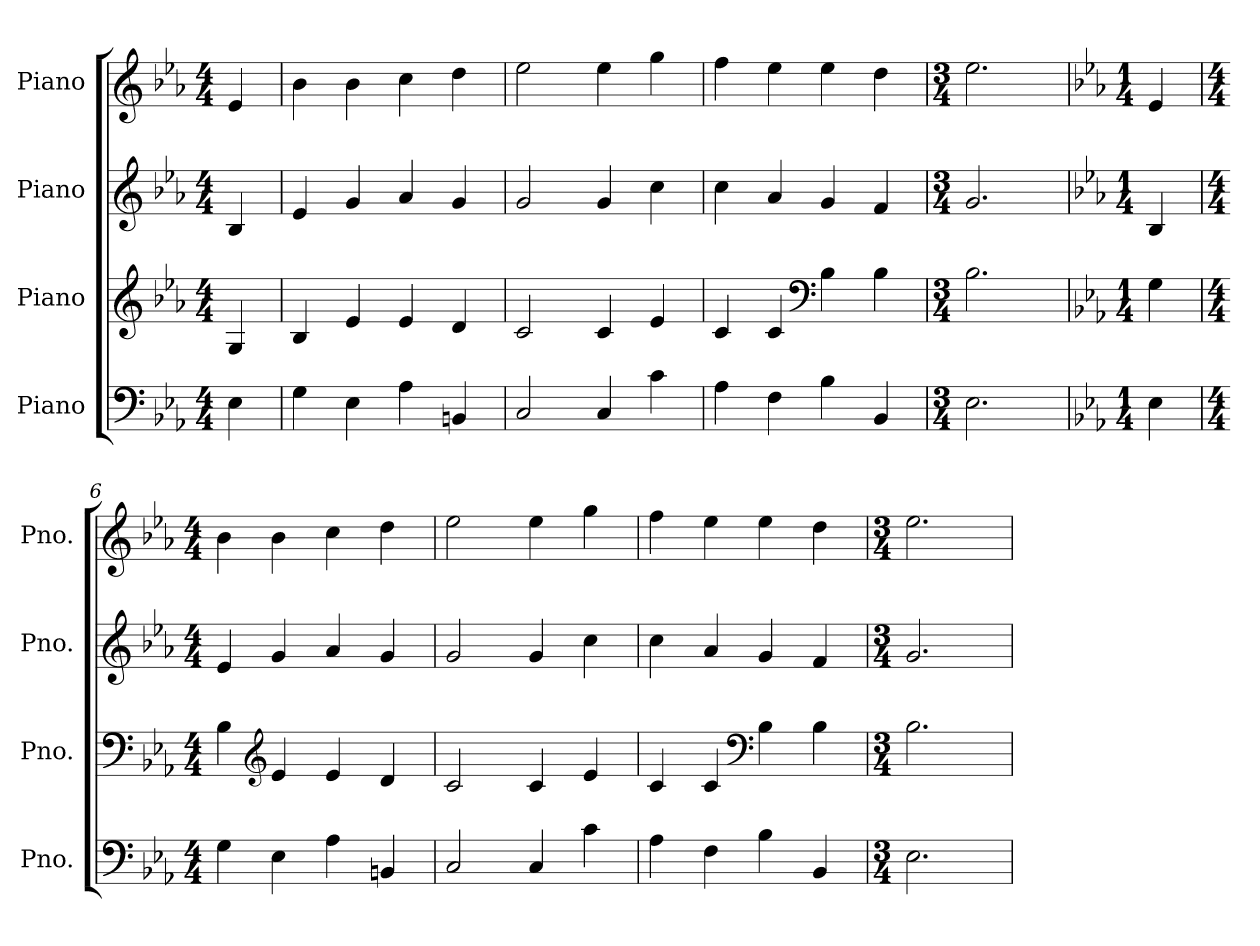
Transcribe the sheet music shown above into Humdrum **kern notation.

**kern	**kern	**kern	**kern
*part4	*part3	*part2	*part1
*staff4	*staff3	*staff2	*staff1
*I"Piano	*I"Piano	*I"Piano	*I"Piano
*I'Pno.	*I'Pno.	*I'Pno.	*I'Pno.
*clefF4	*clefG2	*clefG2	*clefG2
*k[b-e-a-]	*k[b-e-a-]	*k[b-e-a-]	*k[b-e-a-]
*M4/4	*M4/4	*M4/4	*M4/4
*MM120	*MM120	*MM120	*MM120
=	=	=	=
4E-\	4G/	4B-/	4e-/
=1	=1	=1	=1
4G\	4B-/	4e-/	4b-\
4E-\	4e-/	4g/	4b-\
4A-\	4e-/	4a-/	4cc\
4BBn/	4d/	4g/	4dd\
=2	=2	=2	=2
2C/	2c/	2g/	2ee-\
4C/	4c/	4g/	4ee-\
4c\	4e-/	4cc\	4gg\
=3	=3	=3	=3
4A-\	4c/	4cc\	4ff\
4F\	4c/	4a-/	4ee-\
*	*clefF4	*	*
4B-\	4B-\	4g/	4ee-\
4BB-/	4B-\	4f/	4dd\
=4	=4	=4	=4
*M3/4	*M3/4	*M3/4	*M3/4
2.E-\	2.B-\	2.g/	2.ee-\
=5	=5	=5	=5
*k[b-e-a-]	*k[b-e-a-]	*k[b-e-a-]	*k[b-e-a-]
*M1/4	*M1/4	*M1/4	*M1/4
4E-\	4G\	4B-/	4e-/
=6	=6	=6	=6
*M4/4	*M4/4	*M4/4	*M4/4
4G\	4B-\	4e-/	4b-\
*	*clefG2	*	*
4E-\	4e-/	4g/	4b-\
4A-\	4e-/	4a-/	4cc\
4BBn/	4d/	4g/	4dd\
=7	=7	=7	=7
2C/	2c/	2g/	2ee-\
4C/	4c/	4g/	4ee-\
4c\	4e-/	4cc\	4gg\
!!LO:LB:g=z
=8	=8	=8	=8
4A-\	4c/	4cc\	4ff\
4F\	4c/	4a-/	4ee-\
*	*clefF4	*	*
4B-\	4B-\	4g/	4ee-\
4BB-/	4B-\	4f/	4dd\
=9	=9	=9	=9
*M3/4	*M3/4	*M3/4	*M3/4
2.E-\	2.B-\	2.g/	2.ee-\
=	=	=	=
*-	*-	*-	*-
